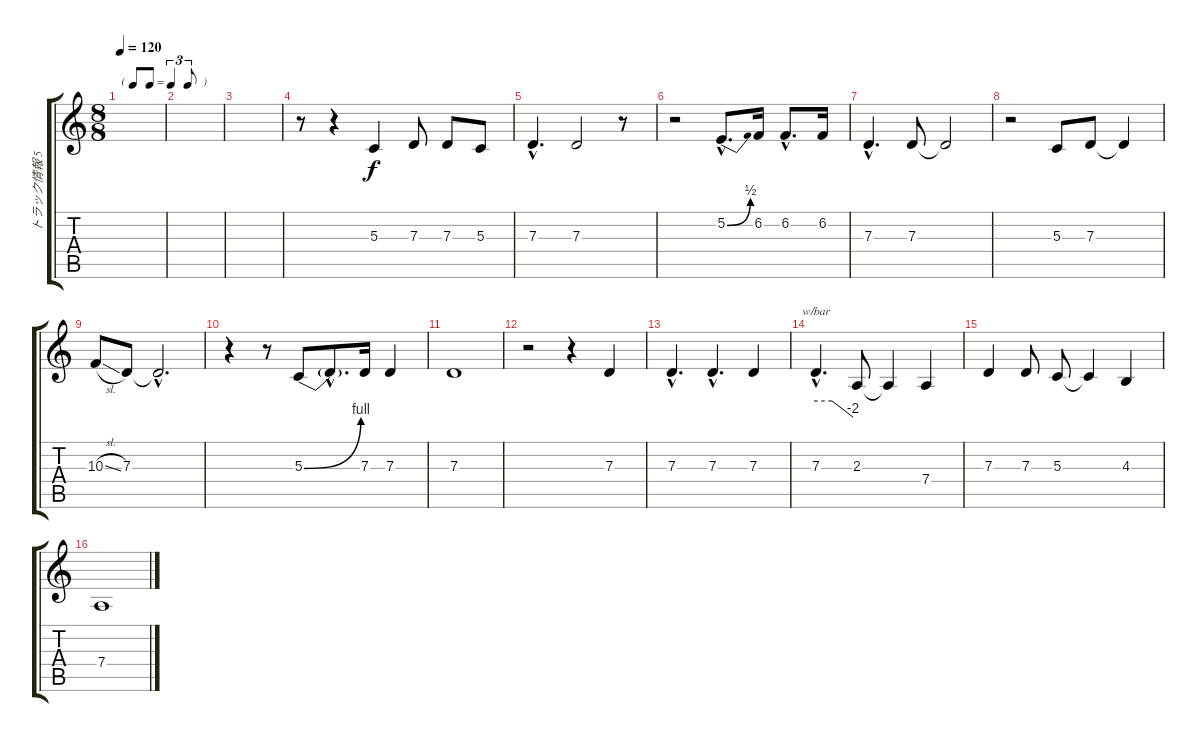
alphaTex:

\track ("トラック情報 5" "トラック情報 5") {instrument lead6voice}
\staff {score tabs}
\tuning (E4 B3 G3 D3 A2 E2) {hide}
\ts (8 8)
\tf triplet8th
\tempo 120
\clef g2
\ks c
|
|
|
r.8 r.4 5.3.4 7.3.8 7.3.8 5.3.8 |
7.3{hac}.4{d} 7.3.2 r.8 |
r.2 5.2{be (bend 0 0 60 2) hac}.8{d} 6.2.16 6.2{hac}.8{d} 6.2.16 |
7.3{hac}.4{d} 7.3.8 7.3{t}.2 |
r.2 5.3.8 7.3.8 7.3{t}.4 |
10.3{sl}.8 7.3.8 7.3{hac t}.2{d} |
r.4 r.8 5.3{be (bend 0 0 60 4)}.8 5.3{hac t}.8{d} 7.3.16 7.3.4 |
7.3.1 |
r.2 r.4 7.3.4 |
7.3{hac}.4{d} 7.3{hac}.4{d} 7.3.4 |
7.3{hac}.4{d tbe (custom default 0 0 26 0 60 -8)} 2.3.8 2.3{t}.4 7.4.4 |
7.3.4 7.3.8 5.3.8 5.3{t}.4 4.3.4 |
7.4.1
